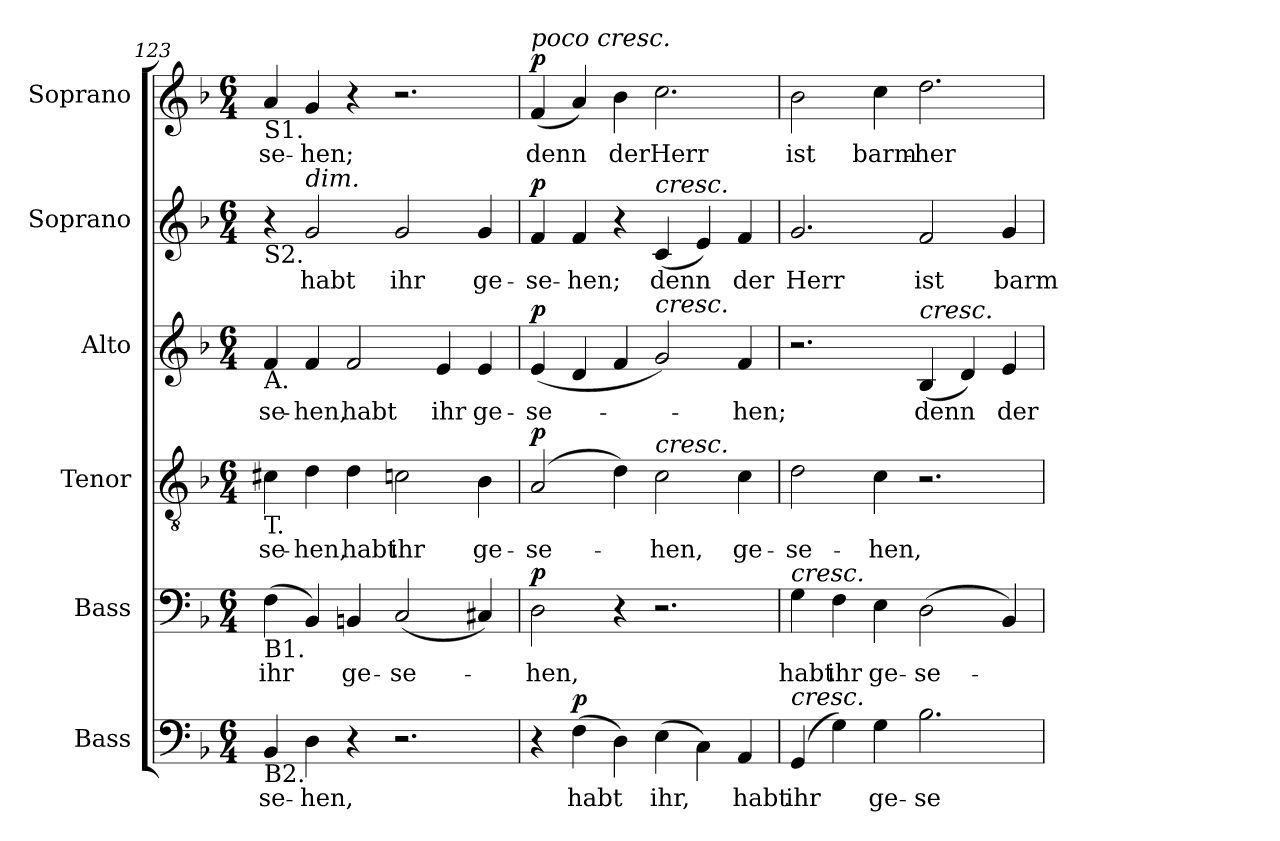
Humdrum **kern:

**kern	**text	**dynam	**kern	**text	**dynam	**kern	**text	**dynam	**kern	**text	**dynam	**kern	**text	**dynam	**kern	**text	**dynam
*part6	*part6	*part6	*part5	*part5	*part5	*part4	*part4	*part4	*part3	*part3	*part3	*part2	*part2	*part2	*part1	*part1	*part1
*staff6	*staff6	*staff6	*staff5	*staff5	*staff5	*staff4	*staff4	*staff4	*staff3	*staff3	*staff3	*staff2	*staff2	*staff2	*staff1	*staff1	*staff1
*I"Bass	*	*	*I"Bass	*	*	*I"Tenor	*	*	*I"Alto	*	*	*I"Soprano	*	*	*I"Soprano	*	*
*I'B.	*	*	*I'B.	*	*	*I'T.	*	*	*I'A.	*	*	*I'S.	*	*	*I'S.	*	*
!!LO:PB:g=z
*clefF4	*	*	*clefF4	*	*	*clefGv2	*	*	*clefG2	*	*	*clefG2	*	*	*clefG2	*	*
*	*	*	*	*	*	*ITrd7c12	*	*	*	*	*	*	*	*	*	*	*
*k[b-]	*	*	*k[b-]	*	*	*k[b-]	*	*	*k[b-]	*	*	*k[b-]	*	*	*k[b-]	*	*
*F:	*	*	*F:	*	*	*F:	*	*	*F:	*	*	*F:	*	*	*F:	*	*
*M6/4	*	*	*M6/4	*	*	*M6/4	*	*	*M6/4	*	*	*M6/4	*	*	*M6/4	*	*
=123	=123	=123	=123	=123	=123	=123	=123	=123	=123	=123	=123	=123	=123	=123	=123	=123	=123
!	!LO:LY:b:color=#000000	!	!	!	!	!	!	!	!	!	!	!	!	!	!	!	!
!	!	!	!	!LO:LY:b:color=#000000	!	!	!	!	!	!	!	!	!	!	!	!	!
!	!	!	!	!	!	!	!LO:LY:b:color=#000000	!	!	!	!	!	!	!	!	!	!
!	!	!	!	!	!	!	!	!	!	!LO:LY:b:color=#000000	!	!	!	!	!	!	!
!	!	!	!	!	!	!	!	!	!	!	!	!	!	!	!LO:TX:b:t=S1.	!	!
!	!	!	!	!	!	!	!	!	!	!	!	!LO:TX:b:t=S2.	!	!	!	!	!
!	!	!	!	!	!	!	!	!	!LO:TX:b:t=A.	!	!	!	!	!	!	!	!
!	!	!	!	!	!	!LO:TX:b:t=T.	!	!	!	!	!	!	!	!	!	!	!
!	!	!	!LO:TX:b:t=B1.	!	!	!	!	!	!	!	!	!	!	!	!	!	!
!LO:TX:b:t=B2.	!	!	!	!	!	!	!	!	!	!	!	!	!	!	!	!	!
!	!	!	!	!	!	!	!	!	!	!	!	!	!	!	!	!LO:LY:b:color=#000000	!
4BB-i/	-se-	.	(4Fi\	ihr	.	4C#Xi\	-se-	.	4fi/	-se-	.	4r	.	.	4ai/	-se-	.
!	!LO:LY:b:color=#000000	!	!	!	!	!	!	!	!	!	!	!	!	!	!	!	!
!	!	!	!	!	!	!	!LO:LY:b:color=#000000	!	!	!	!	!	!	!	!	!	!
!	!	!	!	!	!	!	!	!	!	!LO:LY:b:color=#000000	!	!	!	!	!	!	!
!	!	!	!	!	!	!	!	!	!	!	!	!	!LO:LY:b:color=#000000	!	!	!	!
!	!	!	!	!	!	!	!	!	!	!	!	!LO:TX:a:i:t=dim.	!	!	!	!	!
!	!	!	!	!	!	!	!	!	!	!	!	!	!	!	!	!LO:LY:b:color=#000000	!
4Di\	-hen,	.	4BB-i/)	.	.	4Di\	-hen,	.	4fi/	-hen,	.	2gi/	habt	.	4gi/	-hen;	.
!	!	!	!	!LO:LY:b:color=#000000	!	!	!	!	!	!	!	!	!	!	!	!	!
!	!	!	!	!	!	!	!LO:LY:b:color=#000000	!	!	!	!	!	!	!	!	!	!
!	!	!	!	!	!	!	!	!	!	!LO:LY:b:color=#000000	!	!	!	!	!	!	!
4r	.	.	4BBni/	ge-	.	4Di\	habt	.	2fi/	habt	.	.	.	.	4r	.	.
!	!	!	!	!LO:LY:b:color=#000000	!	!	!	!	!	!	!	!	!	!	!	!	!
!	!	!	!	!	!	!	!LO:LY:b:color=#000000	!	!	!	!	!	!	!	!	!	!
!	!	!	!	!	!	!	!	!	!	!	!	!	!LO:LY:b:color=#000000	!	!	!	!
2.r	.	.	(2Ci/	-se-	.	2Cni\	ihr	.	.	.	.	2gi/	ihr	.	2.r	.	.
!	!	!	!	!	!	!	!	!	!	!LO:LY:b:color=#000000	!	!	!	!	!	!	!
.	.	.	.	.	.	.	.	.	4ei/	ihr	.	.	.	.	.	.	.
!	!	!	!	!	!	!	!LO:LY:b:color=#000000	!	!	!	!	!	!	!	!	!	!
!	!	!	!	!	!	!	!	!	!	!LO:LY:b:color=#000000	!	!	!	!	!	!	!
!	!	!	!	!	!	!	!	!	!	!	!	!	!LO:LY:b:color=#000000	!	!	!	!
.	.	.	4C#Xi/)	.	.	4BB-i\	ge-	.	4ei/	ge-	.	4gi/	ge-	.	.	.	.
=124	=124	=124	=124	=124	=124	=124	=124	=124	=124	=124	=124	=124	=124	=124	=124	=124	=124
!	!	!	!	!LO:LY:b:color=#000000	!	!	!	!	!	!	!	!	!	!	!	!	!
!	!	!	!	!	!	!	!LO:LY:b:color=#000000	!	!	!	!	!	!	!	!	!	!
!	!	!	!	!	!	!	!	!	!	!LO:LY:b:color=#000000	!	!	!	!	!	!	!
!	!	!	!	!	!	!	!	!	!	!	!	!	!LO:LY:b:color=#000000	!	!	!	!
!	!	!	!	!	!	!	!	!	!	!	!	!	!	!	!LO:TX:a:i:t=poco cresc.	!	!
!	!	!	!	!	!	!	!	!	!	!	!	!	!	!	!	!LO:LY:b:color=#000000	!
4r	.	.	2Di\	-hen,	p	(2AAi/	-se-	p	(4ei/	-se-	p	4fi/	-se-	p	(4fi/	denn	p
!	!LO:LY:b:color=#000000	!	!	!	!	!	!	!	!	!	!	!	!	!	!	!	!
!	!	!	!	!	!	!	!	!	!	!	!	!	!LO:LY:b:color=#000000	!	!	!	!
(4Fi\	habt	p	.	.	.	.	.	.	4di/	.	.	4fi/	-hen;	.	4ai/)	.	.
!	!	!	!	!	!	!	!	!	!	!	!	!	!	!	!	!LO:LY:b:color=#000000	!
4Di\)	.	.	4r	.	.	4Di\)	.	.	4fi/	.	.	4r	.	.	4b-i\	der	.
!	!LO:LY:b:color=#000000	!	!	!	!	!	!	!	!	!	!	!	!	!	!	!	!
!	!	!	!	!	!	!	!LO:LY:b:color=#000000	!	!	!	!	!	!	!	!	!	!
!	!	!	!	!	!	!	!	!	!	!	!	!	!LO:LY:b:color=#000000	!	!	!	!
!	!	!	!	!	!	!	!	!	!	!	!	!LO:TX:a:i:t=cresc.	!	!	!	!	!
!	!	!	!	!	!	!	!	!	!LO:TX:a:i:t=cresc.	!	!	!	!	!	!	!	!
!	!	!	!	!	!	!LO:TX:a:i:t=cresc.	!	!	!	!	!	!	!	!	!	!	!
!	!	!	!	!	!	!	!	!	!	!	!	!	!	!	!	!LO:LY:b:color=#000000	!
(4Ei\	ihr,	.	2.r	.	.	2Ci\	-hen,	.	2gi/)	.	.	(4ci/	denn	.	2.cci\	Herr	.
4Ci\)	.	.	.	.	.	.	.	.	.	.	.	4ei/)	.	.	.	.	.
!	!LO:LY:b:color=#000000	!	!	!	!	!	!	!	!	!	!	!	!	!	!	!	!
!	!	!	!	!	!	!	!LO:LY:b:color=#000000	!	!	!	!	!	!	!	!	!	!
!	!	!	!	!	!	!	!	!	!	!LO:LY:b:color=#000000	!	!	!	!	!	!	!
!	!	!	!	!	!	!	!	!	!	!	!	!	!LO:LY:b:color=#000000	!	!	!	!
4AAi/	habt	.	.	.	.	4Ci\	ge-	.	4fi/	-hen;	.	4fi/	der	.	.	.	.
=125	=125	=125	=125	=125	=125	=125	=125	=125	=125	=125	=125	=125	=125	=125	=125	=125	=125
!	!LO:LY:b:color=#000000	!	!	!	!	!	!	!	!	!	!	!	!	!	!	!	!
!	!	!	!	!LO:LY:b:color=#000000	!	!	!	!	!	!	!	!	!	!	!	!	!
!	!	!	!	!	!	!	!LO:LY:b:color=#000000	!	!	!	!	!	!	!	!	!	!
!	!	!	!	!	!	!	!	!	!	!	!	!	!LO:LY:b:color=#000000	!	!	!	!
!	!	!	!LO:TX:a:i:t=cresc.	!	!	!	!	!	!	!	!	!	!	!	!	!	!
!LO:TX:a:i:t=cresc.	!	!	!	!	!	!	!	!	!	!	!	!	!	!	!	!	!
!	!	!	!	!	!	!	!	!	!	!	!	!	!	!	!	!LO:LY:b:color=#000000	!
(4GGi/	ihr	.	4Gi\	habt	.	2Di\	-se-	.	2.r	.	.	2.gi/	Herr	.	2b-i\	ist	.
!	!	!	!	!LO:LY:b:color=#000000	!	!	!	!	!	!	!	!	!	!	!	!	!
4Gi\)	.	.	4Fi\	ihr	.	.	.	.	.	.	.	.	.	.	.	.	.
!	!LO:LY:b:color=#000000	!	!	!	!	!	!	!	!	!	!	!	!	!	!	!	!
!	!	!	!	!LO:LY:b:color=#000000	!	!	!	!	!	!	!	!	!	!	!	!	!
!	!	!	!	!	!	!	!LO:LY:b:color=#000000	!	!	!	!	!	!	!	!	!	!
!	!	!	!	!	!	!	!	!	!	!	!	!	!	!	!	!LO:LY:b:color=#000000	!
4Gi\	ge-	.	4Ei\	ge-	.	4Ci\	-hen,	.	.	.	.	.	.	.	4cci\	barm-	.
!	!LO:LY:b:color=#000000	!	!	!	!	!	!	!	!	!	!	!	!	!	!	!	!
!	!	!	!	!LO:LY:b:color=#000000	!	!	!	!	!	!	!	!	!	!	!	!	!
!	!	!	!	!	!	!	!	!	!	!LO:LY:b:color=#000000	!	!	!	!	!	!	!
!	!	!	!	!	!	!	!	!	!	!	!	!	!LO:LY:b:color=#000000	!	!	!	!
!	!	!	!	!	!	!	!	!	!LO:TX:a:i:t=cresc.	!	!	!	!	!	!	!	!
!	!	!	!	!	!	!	!	!	!	!	!	!	!	!	!	!LO:LY:b:color=#000000	!
2.B-i\	-se-	.	(2Di\	-se-	.	2.r	.	.	(4B-i/	denn	.	2fi/	ist	.	2.ddi\	-her-	.
.	.	.	.	.	.	.	.	.	4di/)	.	.	.	.	.	.	.	.
!	!	!	!	!	!	!	!	!	!	!LO:LY:b:color=#000000	!	!	!	!	!	!	!
!	!	!	!	!	!	!	!	!	!	!	!	!	!LO:LY:b:color=#000000	!	!	!	!
.	.	.	4BB-i/)	.	.	.	.	.	4ei/	der	.	4gi/	barm-	.	.	.	.
=	=	=	=	=	=	=	=	=	=	=	=	=	=	=	=	=	=
*-	*-	*-	*-	*-	*-	*-	*-	*-	*-	*-	*-	*-	*-	*-	*-	*-	*-
